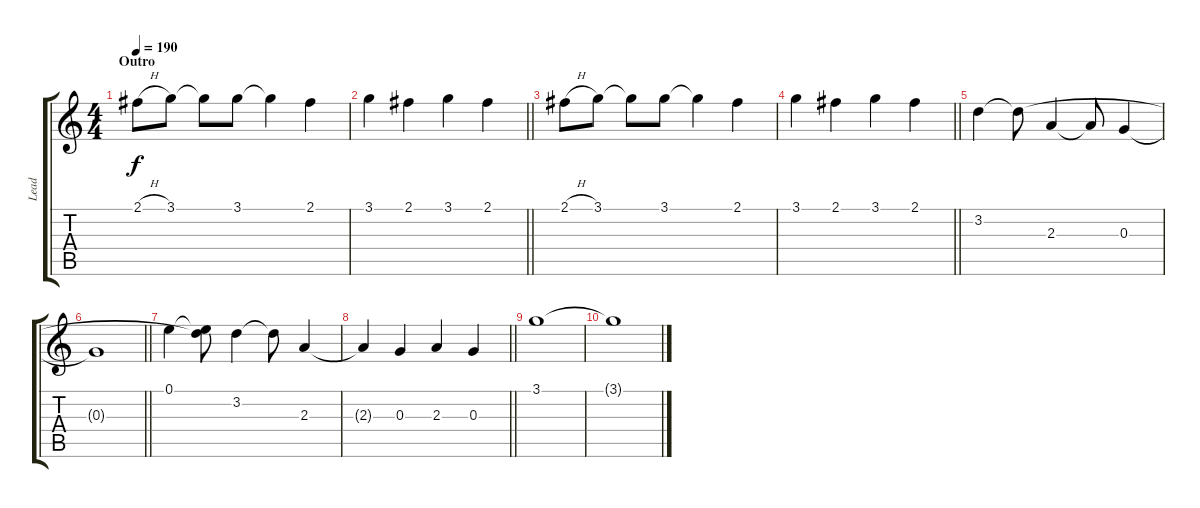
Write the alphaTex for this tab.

\track ("Lead" "Lead") {instrument acousticguitarsteel}
\staff {score tabs}
\tuning (E4 B3 G3 D3 A2 E2) {hide}
\ts (4 4)
\section ("" "Outro")
\tempo 190
\clef g2
\ks c
2.1{h}.8{dy f} 3.1.8 3.1{t}.8 3.1.8 3.1{t}.4 2.1.4 |
\barLineRight lightlight
3.1.4 2.1.4 3.1.4 2.1.4 |
2.1{h}.8 3.1.8 3.1{t}.8 3.1.8 3.1{t}.4 2.1.4 |
\barLineRight lightlight
3.1.4 2.1.4 3.1.4 2.1.4 |
3.2.4 3.2{t}.8 2.3.4 2.3{t}.8 0.3.4 |
\barLineRight lightlight
0.3{t}.1 |
0.1.4 (0.1{t} 3.2{t}).8 3.2.4 3.2{t}.8 2.3.4 |
\barLineRight lightlight
2.3{t}.4 0.3.4 2.3.4 0.3.4 |
3.1.1{volume 16} |
3.1{t}.1
